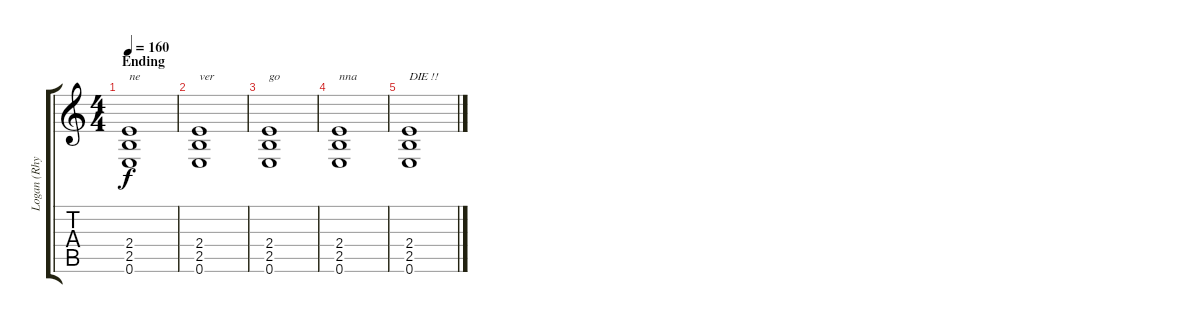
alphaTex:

\track ("Logan (Rhythm)" "Logan (Rhy") {instrument distortionguitar}
\staff {score tabs}
\tuning (E4 B3 G3 D3 A2 E2) {hide}
\ts (4 4)
\section ("" "Ending")
\tempo 160
\clef g2
\ks c
(2.4 2.5 0.6).1{txt "ne" dy f} |
(2.4 2.5 0.6).1{txt "ver"} |
(2.4 2.5 0.6).1{txt "go"} |
(2.4 2.5 0.6).1{txt "nna"} |
(2.4 2.5 0.6).1{txt "DIE !!"}
